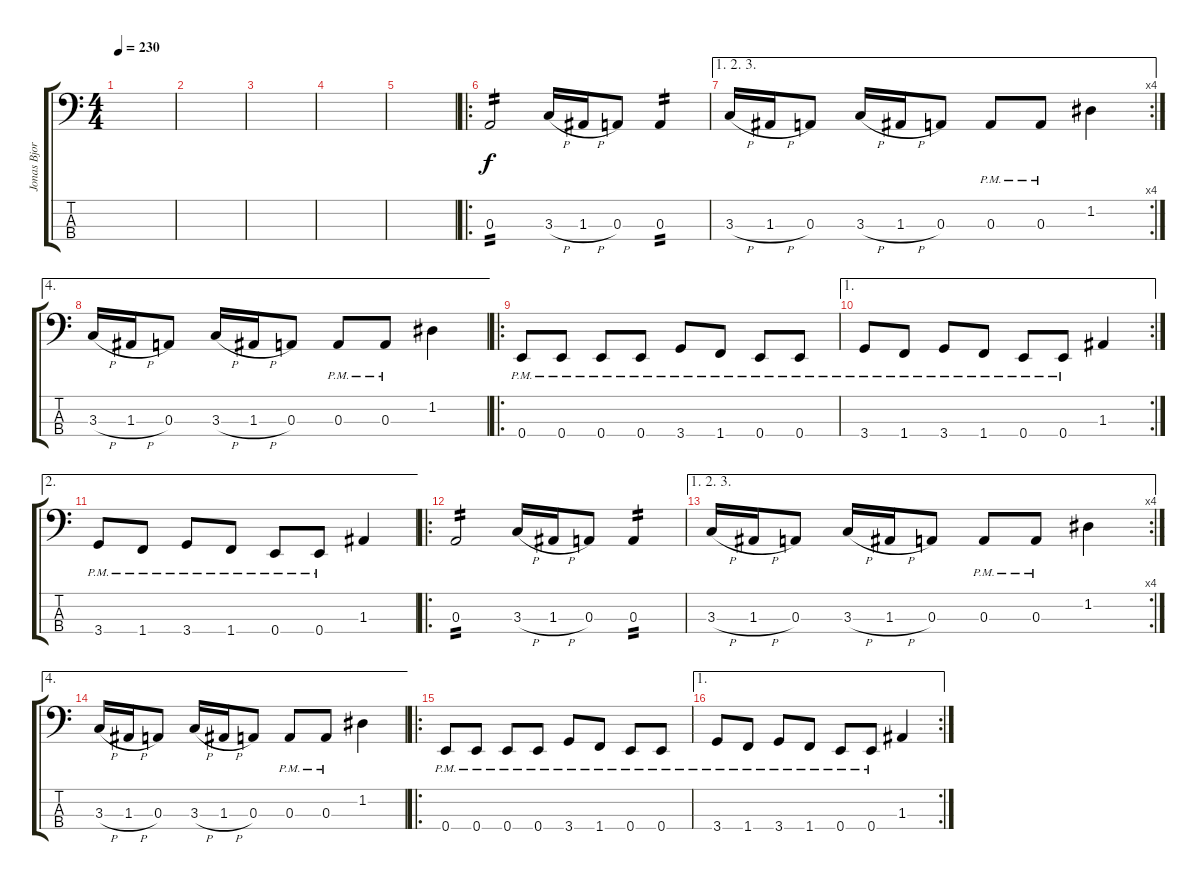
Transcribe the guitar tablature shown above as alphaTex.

\track ("Jonas Bjorler - Bass" "Jonas Bjor") {instrument electricbasspick}
\staff {score tabs}
\tuning (G2 D2 A1 E1) {hide}
\ts (4 4)
\tempo 230
\clef f4
\ks c
|
|
|
|
|
\ro
0.3.2{tp 2} 3.3{h}.16 1.3{h}.16 0.3.8 0.3.4{tp 2} |
\ae (1 2 3)
\rc 4
3.3{h}.16 1.3{h}.16 0.3.8 3.3{h}.16 1.3{h}.16 0.3.8 0.3{pm}.8 0.3{pm}.8 1.2.4 |
\ae 4
3.3{h}.16 1.3{h}.16 0.3.8 3.3{h}.16 1.3{h}.16 0.3.8 0.3{pm}.8 0.3{pm}.8 1.2.4 |
\ro
0.4{pm}.8 0.4{pm}.8 0.4{pm}.8 0.4{pm}.8 3.4{pm}.8 1.4{pm}.8 0.4{pm}.8 0.4{pm}.8 |
\ae 1
\rc 2
3.4{pm}.8 1.4{pm}.8 3.4{pm}.8 1.4{pm}.8 0.4{pm}.8 0.4{pm}.8 1.3.4 |
\ae 2
3.4{pm}.8 1.4{pm}.8 3.4{pm}.8 1.4{pm}.8 0.4{pm}.8 0.4{pm}.8 1.3.4 |
\ro
0.3.2{tp 2} 3.3{h}.16 1.3{h}.16 0.3.8 0.3.4{tp 2} |
\ae (1 2 3)
\rc 4
3.3{h}.16 1.3{h}.16 0.3.8 3.3{h}.16 1.3{h}.16 0.3.8 0.3{pm}.8 0.3{pm}.8 1.2.4 |
\ae 4
3.3{h}.16 1.3{h}.16 0.3.8 3.3{h}.16 1.3{h}.16 0.3.8 0.3{pm}.8 0.3{pm}.8 1.2.4 |
\ro
0.4{pm}.8 0.4{pm}.8 0.4{pm}.8 0.4{pm}.8 3.4{pm}.8 1.4{pm}.8 0.4{pm}.8 0.4{pm}.8 |
\ae 1
\rc 2
3.4{pm}.8 1.4{pm}.8 3.4{pm}.8 1.4{pm}.8 0.4{pm}.8 0.4{pm}.8 1.3.4
